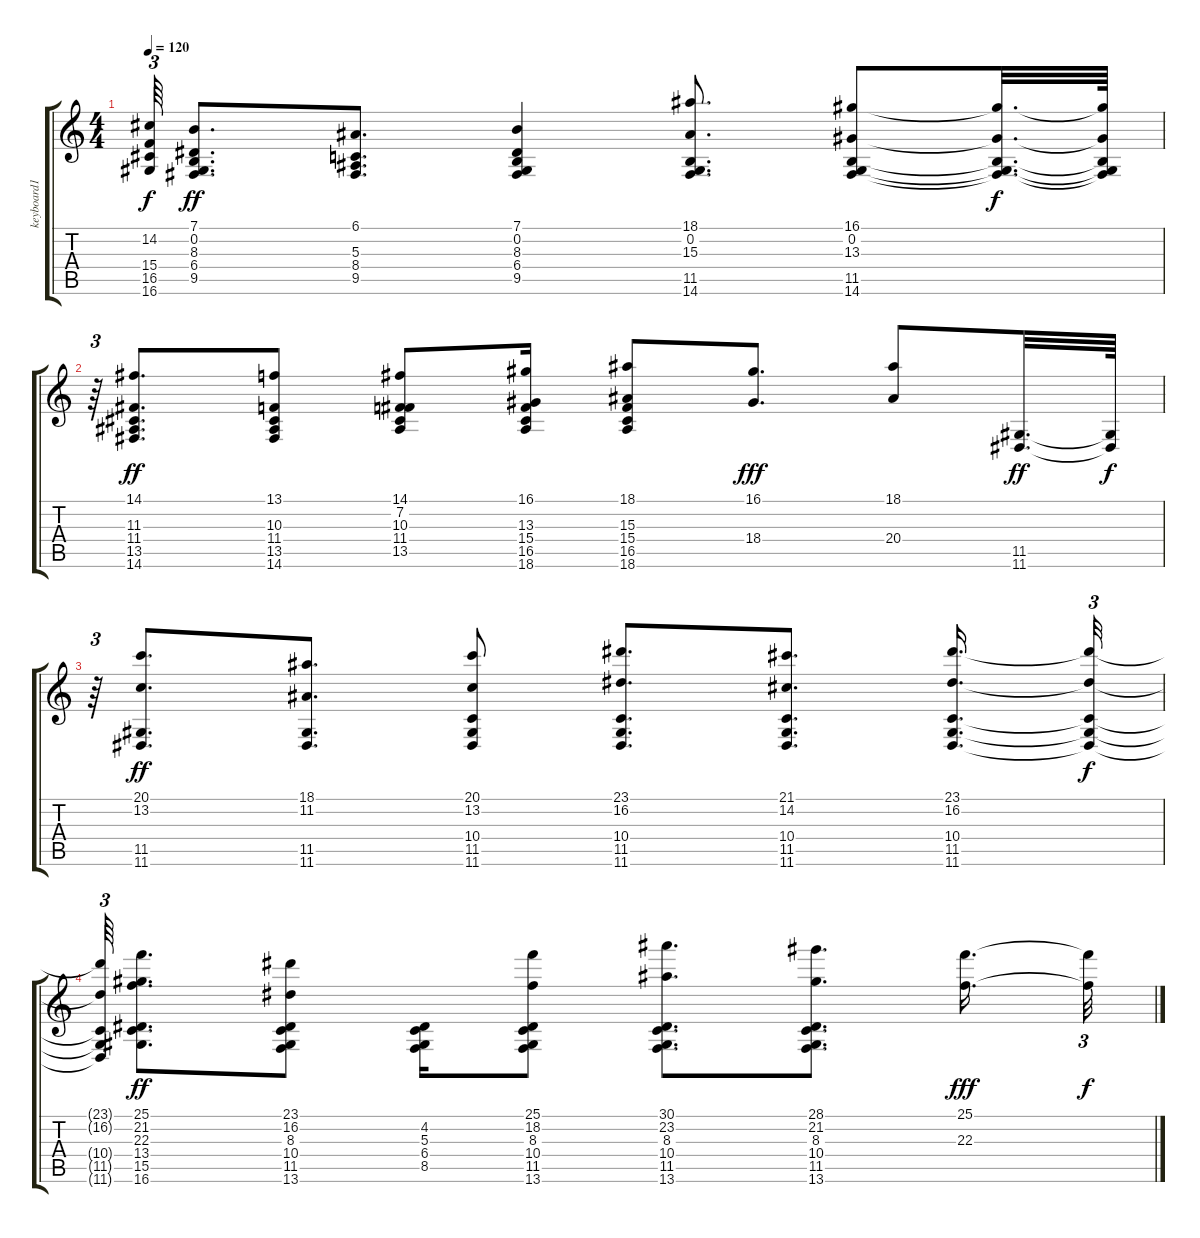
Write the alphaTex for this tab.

\track ("keyboard1" "keyboard1") {instrument brightacousticpiano}
\staff {score tabs}
\tuning (E4 B3 G3 D3 A2 E2) {hide}
\ts (4 4)
\tempo 120
\clef g2
\ks c
(14.2{t} 15.4{t} 16.5{t} 16.6{t}).64{tu (3 2) dy f} (7.1 0.2 8.3 6.4 9.5).8{d dy ff} (6.1 5.3 8.4 9.5).8{d} (7.1 0.2 8.3 6.4 9.5).4 (18.1 0.2 15.3 11.5 14.6).8{d} (16.1 0.2 13.3 11.5 14.6).8 (16.1{t} 0.2{t} 13.3{t} 11.5{t} 14.6{t}).32{d dy f} (16.1{t} 0.2{t} 13.3{t} 11.5{t} 14.6{t}).64 |
r.64{tu (3 2)} (14.1 11.3 11.4 13.5 14.6).8{d dy ff} (13.1 10.3 11.4 13.5 14.6).8 (14.1 7.2 10.3 11.4 13.5).8 (16.1 13.3 15.4 16.5 18.6).16 (18.1 15.3 15.4 16.5 18.6).8 (16.1 18.4).8{d dy fff} (18.1 20.4).8 (11.5 11.6).32{d dy ff} (11.5{t} 11.6{t}).64{dy f} |
r.64{tu (3 2)} (20.1 13.2 11.5 11.6).8{d dy ff} (18.1 11.2 11.5 11.6).8{d} (20.1 13.2 10.4 11.5 11.6).8 (23.1 16.2 10.4 11.5 11.6).8{d} (21.1 14.2 10.4 11.5 11.6).8{d} (23.1 16.2 10.4 11.5 11.6).16{d} (23.1{t} 16.2{t} 10.4{t} 11.5{t} 11.6{t}).32{tu (3 2) dy f} |
(23.1{t} 16.2{t} 10.4{t} 11.5{t} 11.6{t}).64{tu (3 2)} (25.1 21.2 22.3 13.4 15.5 16.6).8{d dy ff} (23.1 16.2 8.3 10.4 11.5 13.6).8 (4.2 5.3 6.4 8.5).16 (25.1 18.2 8.3 10.4 11.5 13.6).8 (30.1 23.2 8.3 10.4 11.5 13.6).8{d} (28.1 21.2 8.3 10.4 11.5 13.6).8{d} (25.1 22.3).16{d dy fff} (25.1{t} 22.3{t}).32{tu (3 2) dy f}
